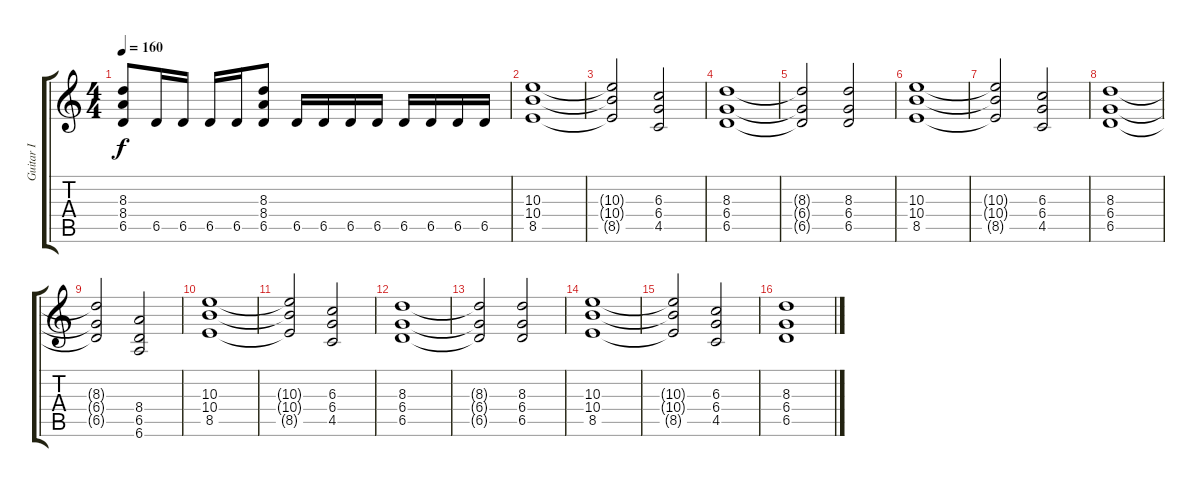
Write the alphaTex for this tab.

\track ("Guitar I" "Guitar I") {instrument distortionguitar}
\staff {score tabs}
\tuning (Eb4 Bb3 Gb3 Db3 Ab2 Eb2) {hide}
\ts (4 4)
\tempo 160
\clef g2
\ks c
(8.3 8.4 6.5).8{dy f} 6.5.16 6.5.16 6.5.16 6.5.16 (8.3 8.4 6.5).8 6.5.16 6.5.16 6.5.16 6.5.16 6.5.16 6.5.16 6.5.16 6.5.16 |
(10.3 10.4 8.5).1 |
(10.3{t} 10.4{t} 8.5{t}).2 (6.3 6.4 4.5).2 |
(8.3 6.4 6.5).1 |
(8.3{t} 6.4{t} 6.5{t}).2 (8.3 6.4 6.5).2 |
(10.3 10.4 8.5).1 |
(10.3{t} 10.4{t} 8.5{t}).2 (6.3 6.4 4.5).2 |
(8.3 6.4 6.5).1 |
(8.3{t} 6.4{t} 6.5{t}).2 (8.4 6.5 6.6).2 |
(10.3 10.4 8.5).1 |
(10.3{t} 10.4{t} 8.5{t}).2 (6.3 6.4 4.5).2 |
(8.3 6.4 6.5).1 |
(8.3{t} 6.4{t} 6.5{t}).2 (8.3 6.4 6.5).2 |
(10.3 10.4 8.5).1 |
(10.3{t} 10.4{t} 8.5{t}).2 (6.3 6.4 4.5).2 |
(8.3 6.4 6.5).1
